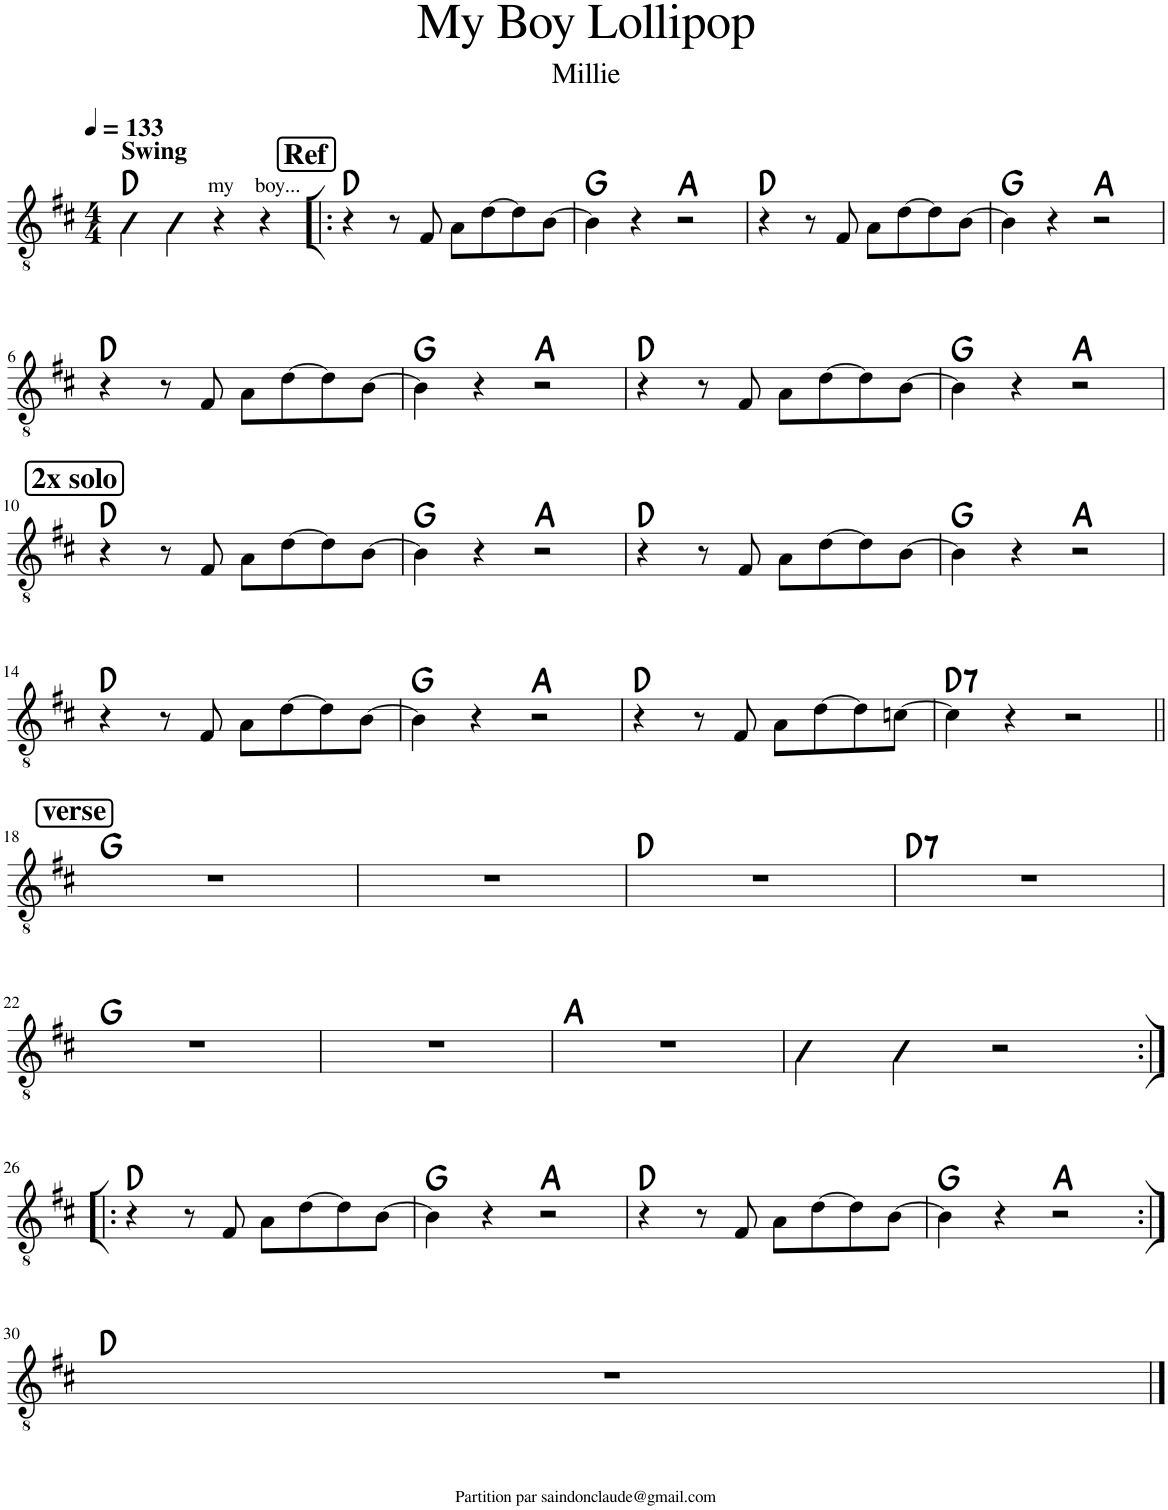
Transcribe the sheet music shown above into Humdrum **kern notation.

**kern	**harte
*part1	*part1
*staff1	*
*I"Classical Guitar	*
*I'Guit.	*
*clefGv2	*
*k[f#c#]	*
*M4/4	*
*MM133	*
=1	=1
!LO:TX:a:B:t=Swing	!
4D\	D:maj
4D\	.
!LO:TX:a:t=my    boy...	!
4r	.
4r	.
!!LO:REH:place=s1:a:B:rj:fs=14:t=Ref
=2!|:	=2!|:
4r	D:maj
8r	.
8F#/	.
8A\L	.
[8d\	.
8d\]	.
[8B\J	.
=3	=3
4B\]	G:maj
4r	.
2r	A:maj
=4	=4
4r	D:maj
8r	.
8F#/	.
8A\L	.
[8d\	.
8d\]	.
[8B\J	.
=5	=5
4B\]	G:maj
4r	.
2r	A:maj
!!LO:LB:g=z
=6	=6
4r	D:maj
8r	.
8F#/	.
8A\L	.
[8d\	.
8d\]	.
[8B\J	.
=7	=7
4B\]	G:maj
4r	.
2r	A:maj
=8	=8
4r	D:maj
8r	.
8F#/	.
8A\L	.
[8d\	.
8d\]	.
[8B\J	.
=9	=9
4B\]	G:maj
4r	.
2r	A:maj
!!LO:LB:g=z
!!LO:REH:place=s1:a:B:rj:fs=14:t=2x solo
=10	=10
4r	D:maj
8r	.
8F#/	.
8A\L	.
[8d\	.
8d\]	.
[8B\J	.
=11	=11
4B\]	G:maj
4r	.
2r	A:maj
=12	=12
4r	D:maj
8r	.
8F#/	.
8A\L	.
[8d\	.
8d\]	.
[8B\J	.
=13	=13
4B\]	G:maj
4r	.
2r	A:maj
!!LO:LB:g=z
=14	=14
4r	D:maj
8r	.
8F#/	.
8A\L	.
[8d\	.
8d\]	.
[8B\J	.
=15	=15
4B\]	G:maj
4r	.
2r	A:maj
=16	=16
4r	D:maj
8r	.
8F#/	.
8A\L	.
[8d\	.
8d\]	.
[8cn\J	.
=17	=17
!	!LO:H:kt=7
4c\]	D:7
4r	.
2r	.
!!LO:LB:g=z
!!LO:REH:place=s1:a:B:rj:fs=14:t=verse
=18||	=18||
1r	G:maj
=19	=19
1r	.
=20	=20
1r	D:maj
=21	=21
!	!LO:H:kt=7
1r	D:7
!!LO:LB:g=z
=22	=22
1r	G:maj
=23	=23
1r	.
=24	=24
1r	A:maj
=25	=25
4A\	.
4A\	.
2r	.
!!LO:LB:g=z
=26:|!|:	=26:|!|:
4r	D:maj
8r	.
8F#/	.
8A\L	.
[8d\	.
8d\]	.
[8B\J	.
=27	=27
4B\]	G:maj
4r	.
2r	A:maj
=28	=28
4r	D:maj
8r	.
8F#/	.
8A\L	.
[8d\	.
8d\]	.
[8B\J	.
=29	=29
4B\]	G:maj
4r	.
2r	A:maj
!!LO:LB:g=z
=30:|!	=30:|!
1r	D:maj
==	==
*-	*-
